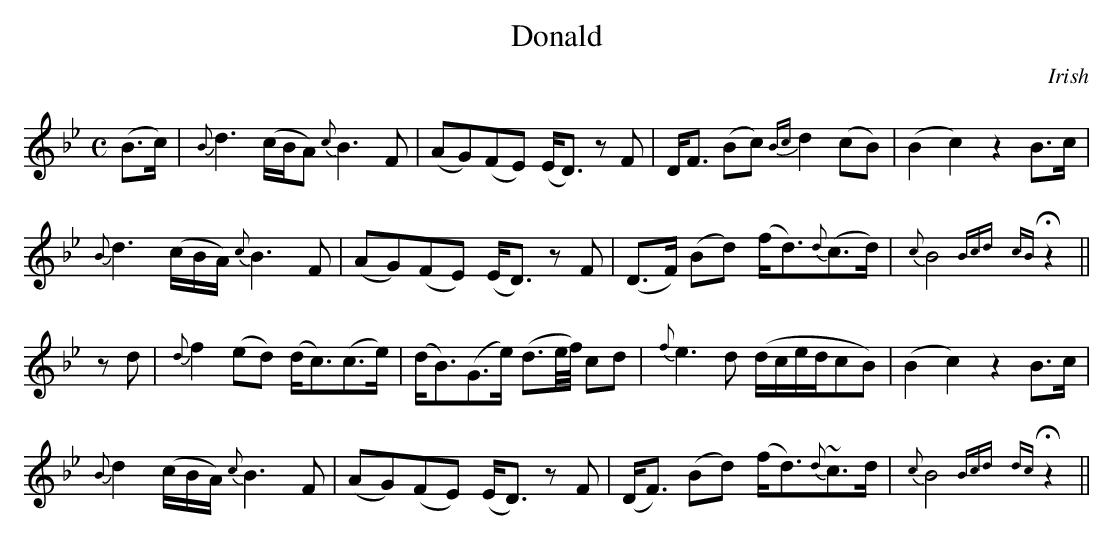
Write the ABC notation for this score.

X:1
T:Donald
M:C
L:1/8
O:Irish
K:Bb
(B>c)|{B}d3 (c/B/A) {c}B3F|(AG)(FE) (E<D) zF|D<F (Bc) {Bc}d2 (cB)|(B2c2) z2 B>c|
{B}d3 (c/B/A/) {c}B3 F|(AG)(FE) (E<D) zF|(D>F) (Bd) (f<d){d}(c>d)|{c}B4 {(3Bcd} !fermata!{cB}z2||
zd|{d}f2 (ed) (d<c)(c>e)|(d<B)(G>e) (d>e/2f/4) cd|{f}e3d (d/c/e/d/cB)|(B2c2) z2 B>c|
{B}d2 (c/B/A/) {c}B3F|(AG)(FE) (E<D) zF|(D<F) (Bd) (f<d){d}~c>d|{c}B4 {3Bcd} !fermata!{dc}z2||
